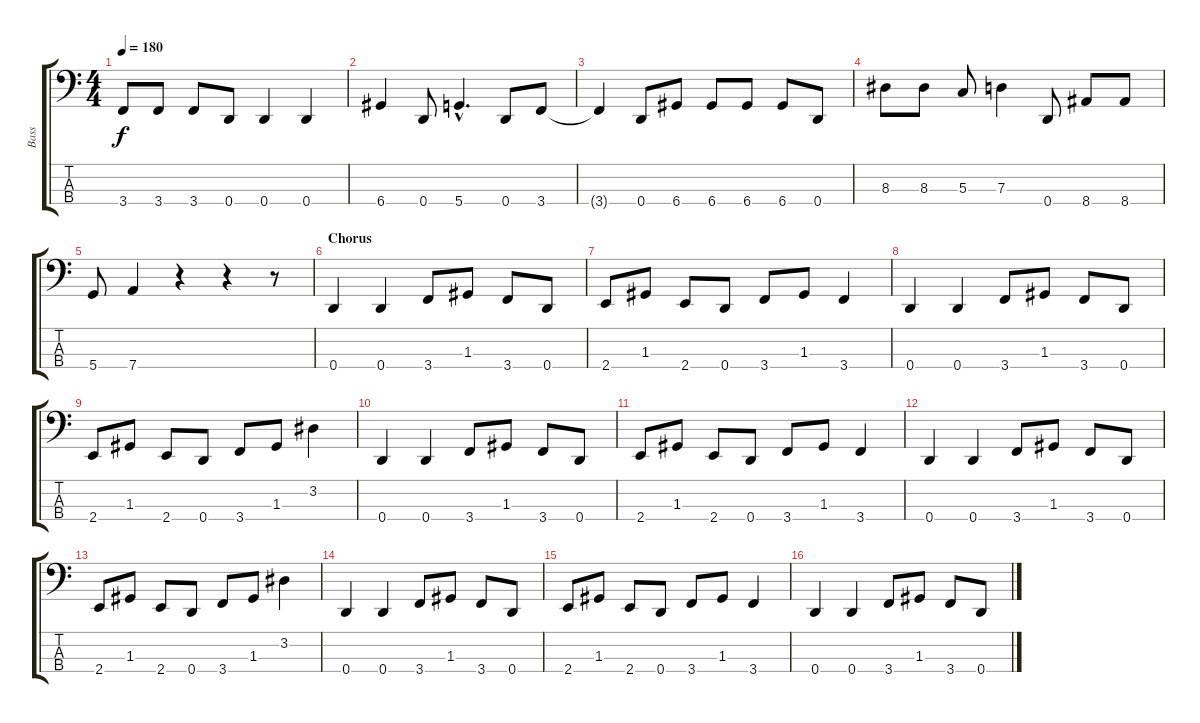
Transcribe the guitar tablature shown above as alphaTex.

\track ("Bass" "Bass") {instrument electricbasspick}
\staff {score tabs}
\tuning (F2 C2 G1 D1) {hide}
\ts (4 4)
\tempo 180
\clef f4
\ks c
3.4{t}.8{dy f} 3.4.8 3.4.8 0.4.8 0.4.4 0.4.4 |
6.4.4 0.4.8 5.4{hac}.4{d} 0.4.8 3.4.8 |
3.4{t}.4 0.4.8 6.4.8 6.4.8 6.4.8 6.4.8 0.4.8 |
8.3.8 8.3.8 5.3.8 7.3.4 0.4.8 8.4.8 8.4.8 |
5.4.8 7.4.4 r.4 r.4 r.8 |
\section ("" "Chorus")
0.4.4 0.4.4 3.4.8 1.3.8 3.4.8 0.4.8 |
2.4.8 1.3.8 2.4.8 0.4.8 3.4.8 1.3.8 3.4.4 |
0.4.4 0.4.4 3.4.8 1.3.8 3.4.8 0.4.8 |
2.4.8 1.3.8 2.4.8 0.4.8 3.4.8 1.3.8 3.2.4 |
0.4.4 0.4.4 3.4.8 1.3.8 3.4.8 0.4.8 |
2.4.8 1.3.8 2.4.8 0.4.8 3.4.8 1.3.8 3.4.4 |
0.4.4 0.4.4 3.4.8 1.3.8 3.4.8 0.4.8 |
2.4.8 1.3.8 2.4.8 0.4.8 3.4.8 1.3.8 3.2.4 |
0.4.4 0.4.4 3.4.8 1.3.8 3.4.8 0.4.8 |
2.4.8 1.3.8 2.4.8 0.4.8 3.4.8 1.3.8 3.4.4 |
0.4.4 0.4.4 3.4.8 1.3.8 3.4.8 0.4.8
